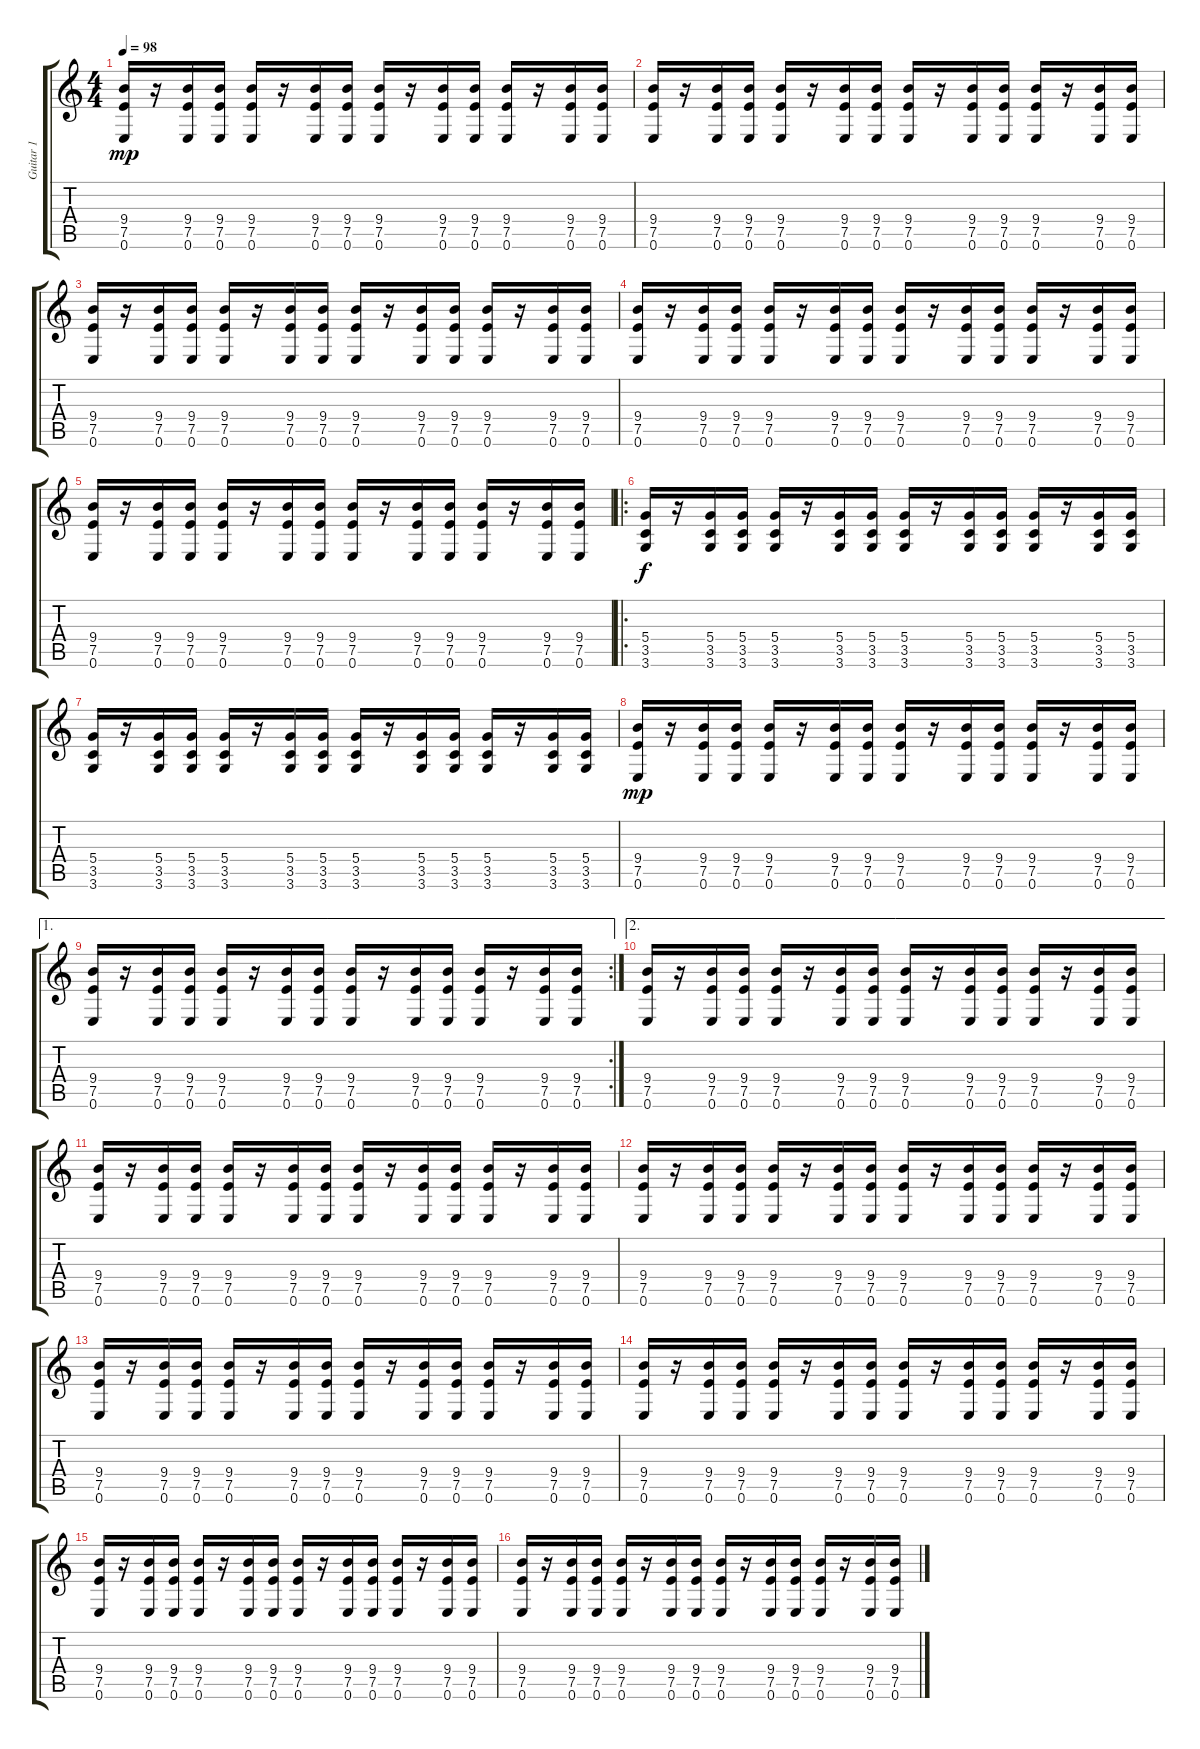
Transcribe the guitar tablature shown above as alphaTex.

\track ("Guitar 1" "Guitar 1") {instrument distortionguitar}
\staff {score tabs}
\tuning (E4 B3 G3 D3 A2 E2) {hide}
\ts (4 4)
\tempo 98
\clef g2
\ks c
(9.4 7.5 0.6).16{dy mp} r.16 (9.4 7.5 0.6).16 (9.4 7.5 0.6).16 (9.4 7.5 0.6).16 r.16 (9.4 7.5 0.6).16 (9.4 7.5 0.6).16 (9.4 7.5 0.6).16 r.16 (9.4 7.5 0.6).16 (9.4 7.5 0.6).16 (9.4 7.5 0.6).16 r.16 (9.4 7.5 0.6).16 (9.4 7.5 0.6).16 |
(9.4 7.5 0.6).16 r.16 (9.4 7.5 0.6).16 (9.4 7.5 0.6).16 (9.4 7.5 0.6).16 r.16 (9.4 7.5 0.6).16 (9.4 7.5 0.6).16 (9.4 7.5 0.6).16 r.16 (9.4 7.5 0.6).16 (9.4 7.5 0.6).16 (9.4 7.5 0.6).16 r.16 (9.4 7.5 0.6).16 (9.4 7.5 0.6).16 |
(9.4 7.5 0.6).16 r.16 (9.4 7.5 0.6).16 (9.4 7.5 0.6).16 (9.4 7.5 0.6).16 r.16 (9.4 7.5 0.6).16 (9.4 7.5 0.6).16 (9.4 7.5 0.6).16 r.16 (9.4 7.5 0.6).16 (9.4 7.5 0.6).16 (9.4 7.5 0.6).16 r.16 (9.4 7.5 0.6).16 (9.4 7.5 0.6).16 |
(9.4 7.5 0.6).16 r.16 (9.4 7.5 0.6).16 (9.4 7.5 0.6).16 (9.4 7.5 0.6).16 r.16 (9.4 7.5 0.6).16 (9.4 7.5 0.6).16 (9.4 7.5 0.6).16 r.16 (9.4 7.5 0.6).16 (9.4 7.5 0.6).16 (9.4 7.5 0.6).16 r.16 (9.4 7.5 0.6).16 (9.4 7.5 0.6).16 |
(9.4 7.5 0.6).16 r.16 (9.4 7.5 0.6).16 (9.4 7.5 0.6).16 (9.4 7.5 0.6).16 r.16 (9.4 7.5 0.6).16 (9.4 7.5 0.6).16 (9.4 7.5 0.6).16 r.16 (9.4 7.5 0.6).16 (9.4 7.5 0.6).16 (9.4 7.5 0.6).16 r.16 (9.4 7.5 0.6).16 (9.4 7.5 0.6).16 |
\ro
(5.4 3.5 3.6).16{dy f volume 13} r.16 (5.4 3.5 3.6).16 (5.4 3.5 3.6).16 (5.4 3.5 3.6).16 r.16 (5.4 3.5 3.6).16 (5.4 3.5 3.6).16 (5.4 3.5 3.6).16 r.16 (5.4 3.5 3.6).16 (5.4 3.5 3.6).16 (5.4 3.5 3.6).16 r.16 (5.4 3.5 3.6).16 (5.4 3.5 3.6).16 |
(5.4 3.5 3.6).16 r.16 (5.4 3.5 3.6).16 (5.4 3.5 3.6).16 (5.4 3.5 3.6).16 r.16 (5.4 3.5 3.6).16 (5.4 3.5 3.6).16 (5.4 3.5 3.6).16 r.16 (5.4 3.5 3.6).16 (5.4 3.5 3.6).16 (5.4 3.5 3.6).16 r.16 (5.4 3.5 3.6).16 (5.4 3.5 3.6).16 |
(9.4 7.5 0.6).16{dy mp} r.16 (9.4 7.5 0.6).16 (9.4 7.5 0.6).16 (9.4 7.5 0.6).16 r.16 (9.4 7.5 0.6).16 (9.4 7.5 0.6).16 (9.4 7.5 0.6).16 r.16 (9.4 7.5 0.6).16 (9.4 7.5 0.6).16 (9.4 7.5 0.6).16 r.16 (9.4 7.5 0.6).16 (9.4 7.5 0.6).16 |
\ae 1
\rc 2
(9.4 7.5 0.6).16 r.16 (9.4 7.5 0.6).16 (9.4 7.5 0.6).16 (9.4 7.5 0.6).16 r.16 (9.4 7.5 0.6).16 (9.4 7.5 0.6).16 (9.4 7.5 0.6).16 r.16 (9.4 7.5 0.6).16 (9.4 7.5 0.6).16 (9.4 7.5 0.6).16 r.16 (9.4 7.5 0.6).16 (9.4 7.5 0.6).16 |
\ae 2
(9.4 7.5 0.6).16{volume 10} r.16 (9.4 7.5 0.6).16 (9.4 7.5 0.6).16 (9.4 7.5 0.6).16 r.16 (9.4 7.5 0.6).16 (9.4 7.5 0.6).16 (9.4 7.5 0.6).16 r.16 (9.4 7.5 0.6).16 (9.4 7.5 0.6).16 (9.4 7.5 0.6).16 r.16 (9.4 7.5 0.6).16 (9.4 7.5 0.6).16 |
(9.4 7.5 0.6).16 r.16 (9.4 7.5 0.6).16 (9.4 7.5 0.6).16 (9.4 7.5 0.6).16 r.16 (9.4 7.5 0.6).16 (9.4 7.5 0.6).16 (9.4 7.5 0.6).16 r.16 (9.4 7.5 0.6).16 (9.4 7.5 0.6).16 (9.4 7.5 0.6).16 r.16 (9.4 7.5 0.6).16 (9.4 7.5 0.6).16 |
(9.4 7.5 0.6).16 r.16 (9.4 7.5 0.6).16 (9.4 7.5 0.6).16 (9.4 7.5 0.6).16 r.16 (9.4 7.5 0.6).16 (9.4 7.5 0.6).16 (9.4 7.5 0.6).16 r.16 (9.4 7.5 0.6).16 (9.4 7.5 0.6).16 (9.4 7.5 0.6).16 r.16 (9.4 7.5 0.6).16 (9.4 7.5 0.6).16 |
(9.4 7.5 0.6).16 r.16 (9.4 7.5 0.6).16 (9.4 7.5 0.6).16 (9.4 7.5 0.6).16 r.16 (9.4 7.5 0.6).16 (9.4 7.5 0.6).16 (9.4 7.5 0.6).16 r.16 (9.4 7.5 0.6).16 (9.4 7.5 0.6).16 (9.4 7.5 0.6).16 r.16 (9.4 7.5 0.6).16 (9.4 7.5 0.6).16 |
(9.4 7.5 0.6).16 r.16 (9.4 7.5 0.6).16 (9.4 7.5 0.6).16 (9.4 7.5 0.6).16 r.16 (9.4 7.5 0.6).16 (9.4 7.5 0.6).16 (9.4 7.5 0.6).16 r.16 (9.4 7.5 0.6).16 (9.4 7.5 0.6).16 (9.4 7.5 0.6).16 r.16 (9.4 7.5 0.6).16 (9.4 7.5 0.6).16 |
(9.4 7.5 0.6).16 r.16 (9.4 7.5 0.6).16 (9.4 7.5 0.6).16 (9.4 7.5 0.6).16 r.16 (9.4 7.5 0.6).16 (9.4 7.5 0.6).16 (9.4 7.5 0.6).16 r.16 (9.4 7.5 0.6).16 (9.4 7.5 0.6).16 (9.4 7.5 0.6).16 r.16 (9.4 7.5 0.6).16 (9.4 7.5 0.6).16 |
(9.4 7.5 0.6).16 r.16 (9.4 7.5 0.6).16 (9.4 7.5 0.6).16 (9.4 7.5 0.6).16 r.16 (9.4 7.5 0.6).16 (9.4 7.5 0.6).16 (9.4 7.5 0.6).16 r.16 (9.4 7.5 0.6).16 (9.4 7.5 0.6).16 (9.4 7.5 0.6).16 r.16 (9.4 7.5 0.6).16 (9.4 7.5 0.6).16
